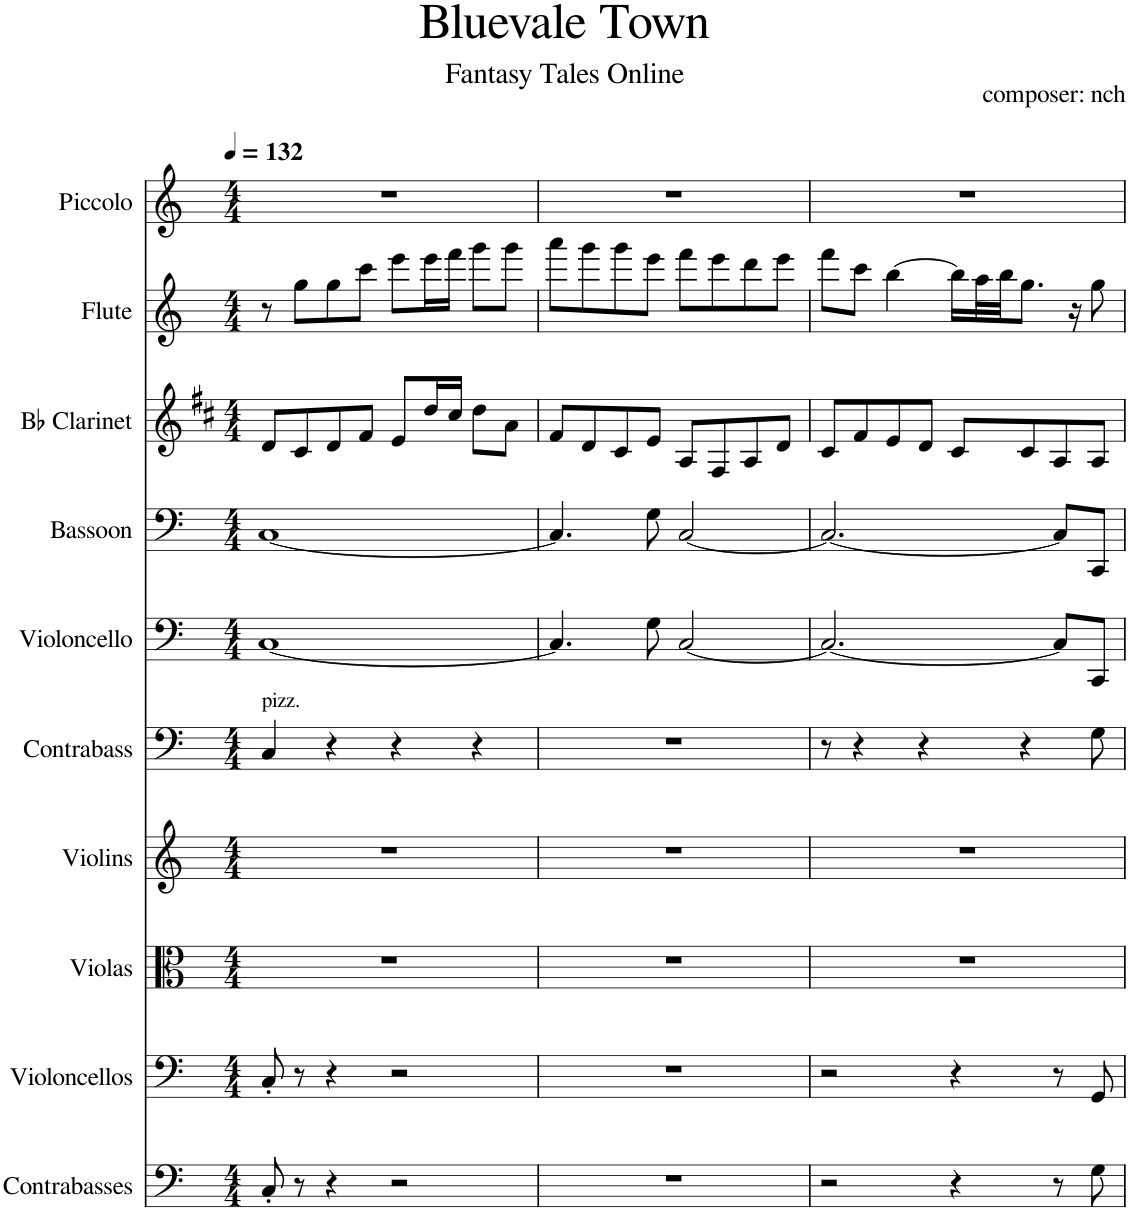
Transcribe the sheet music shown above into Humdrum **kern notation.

**kern	**kern	**kern	**kern	**kern	**kern	**kern	**kern	**kern	**kern
*part10	*part9	*part8	*part7	*part6	*part5	*part4	*part3	*part2	*part1
*staff10	*staff9	*staff8	*staff7	*staff6	*staff5	*staff4	*staff3	*staff2	*staff1
*I"Contrabasses	*I"Violoncellos	*I"Violas	*I"Violins	*I"Contrabass	*I"Violoncello	*I"Bassoon	*I"Bb Clarinet	*I"Flute	*I"Piccolo
*I'Cbs.	*I'Vcs.	*I'Vlas.	*I'Vlns.	*I'Cb.	*I'Vc.	*I'Bsn.	*I'Bb Cl.	*I'Fl.	*I'Picc.
*clefF4	*clefF4	*clefC3	*clefG2	*clefF4	*clefF4	*clefF4	*clefG2	*clefG2	*clefG2
*Trd7c12	*	*	*	*Trd7c12	*	*	*Trd1c2	*	*Trd-7c-12
*k[]	*k[]	*k[]	*k[]	*k[]	*k[]	*k[]	*k[f#c#]	*k[]	*k[]
*M4/4	*M4/4	*M4/4	*M4/4	*M4/4	*M4/4	*M4/4	*M4/4	*M4/4	*M4/4
*MM132	*MM132	*MM132	*MM132	*MM132	*MM132	*MM132	*MM132	*MM132	*MM132
=1	=1	=1	=1	=1	=1	=1	=1	=1	=1
!	!	!	!	!LO:TX:a:t=pizz.	!	!	!	!	!
8C'/	8C'/	1r	1r	4C/	[1C	[1C	8d/L	8r	1r
8r	8r	.	.	.	.	.	8c#/	8gg\L	.
4r	4r	.	.	4r	.	.	8d/	8gg\	.
.	.	.	.	.	.	.	8f#/J	8ccc\J	.
2r	2r	.	.	4r	.	.	8e/L	8eee\L	.
.	.	.	.	.	.	.	16dd/L	16eee\L	.
.	.	.	.	.	.	.	16cc#/JJ	16fff\JJ	.
.	.	.	.	4r	.	.	8dd\L	8ggg\L	.
.	.	.	.	.	.	.	8a\J	8ggg\J	.
=2	=2	=2	=2	=2	=2	=2	=2	=2	=2
1r	1r	1r	1r	1r	4.C/]	4.C/]	8f#/L	8aaa\L	1r
.	.	.	.	.	.	.	8d/	8ggg\	.
.	.	.	.	.	.	.	8c#/	8ggg\	.
.	.	.	.	.	8G\	8G\	8e/J	8eee\J	.
.	.	.	.	.	[2C/	[2C/	8A/L	8fff\L	.
.	.	.	.	.	.	.	8F#/	8eee\	.
.	.	.	.	.	.	.	8A/	8ddd\	.
.	.	.	.	.	.	.	8d/J	8eee\J	.
=3	=3	=3	=3	=3	=3	=3	=3	=3	=3
2r	2r	1r	1r	8r	2.C/_	2.C/_	8c#/L	8fff\L	1r
.	.	.	.	4r	.	.	8f#/	8ccc\J	.
.	.	.	.	.	.	.	8e/	[4bb\	.
.	.	.	.	4r	.	.	8d/J	.	.
4r	4r	.	.	.	.	.	8c#/L	16bb\LL]	.
.	.	.	.	.	.	.	.	32aa\L	.
.	.	.	.	.	.	.	.	32bb\JJ	.
.	.	.	.	4r	.	.	8c#/	8.gg\J	.
8r	8r	.	.	.	8C/L]	8C/L]	8A/	.	.
.	.	.	.	.	.	.	.	16r	.
8G\	8GG/	.	.	8G\	8CC/J	8CC/J	8A/J	8gg\	.
=	=	=	=	=	=	=	=	=	=
*-	*-	*-	*-	*-	*-	*-	*-	*-	*-
